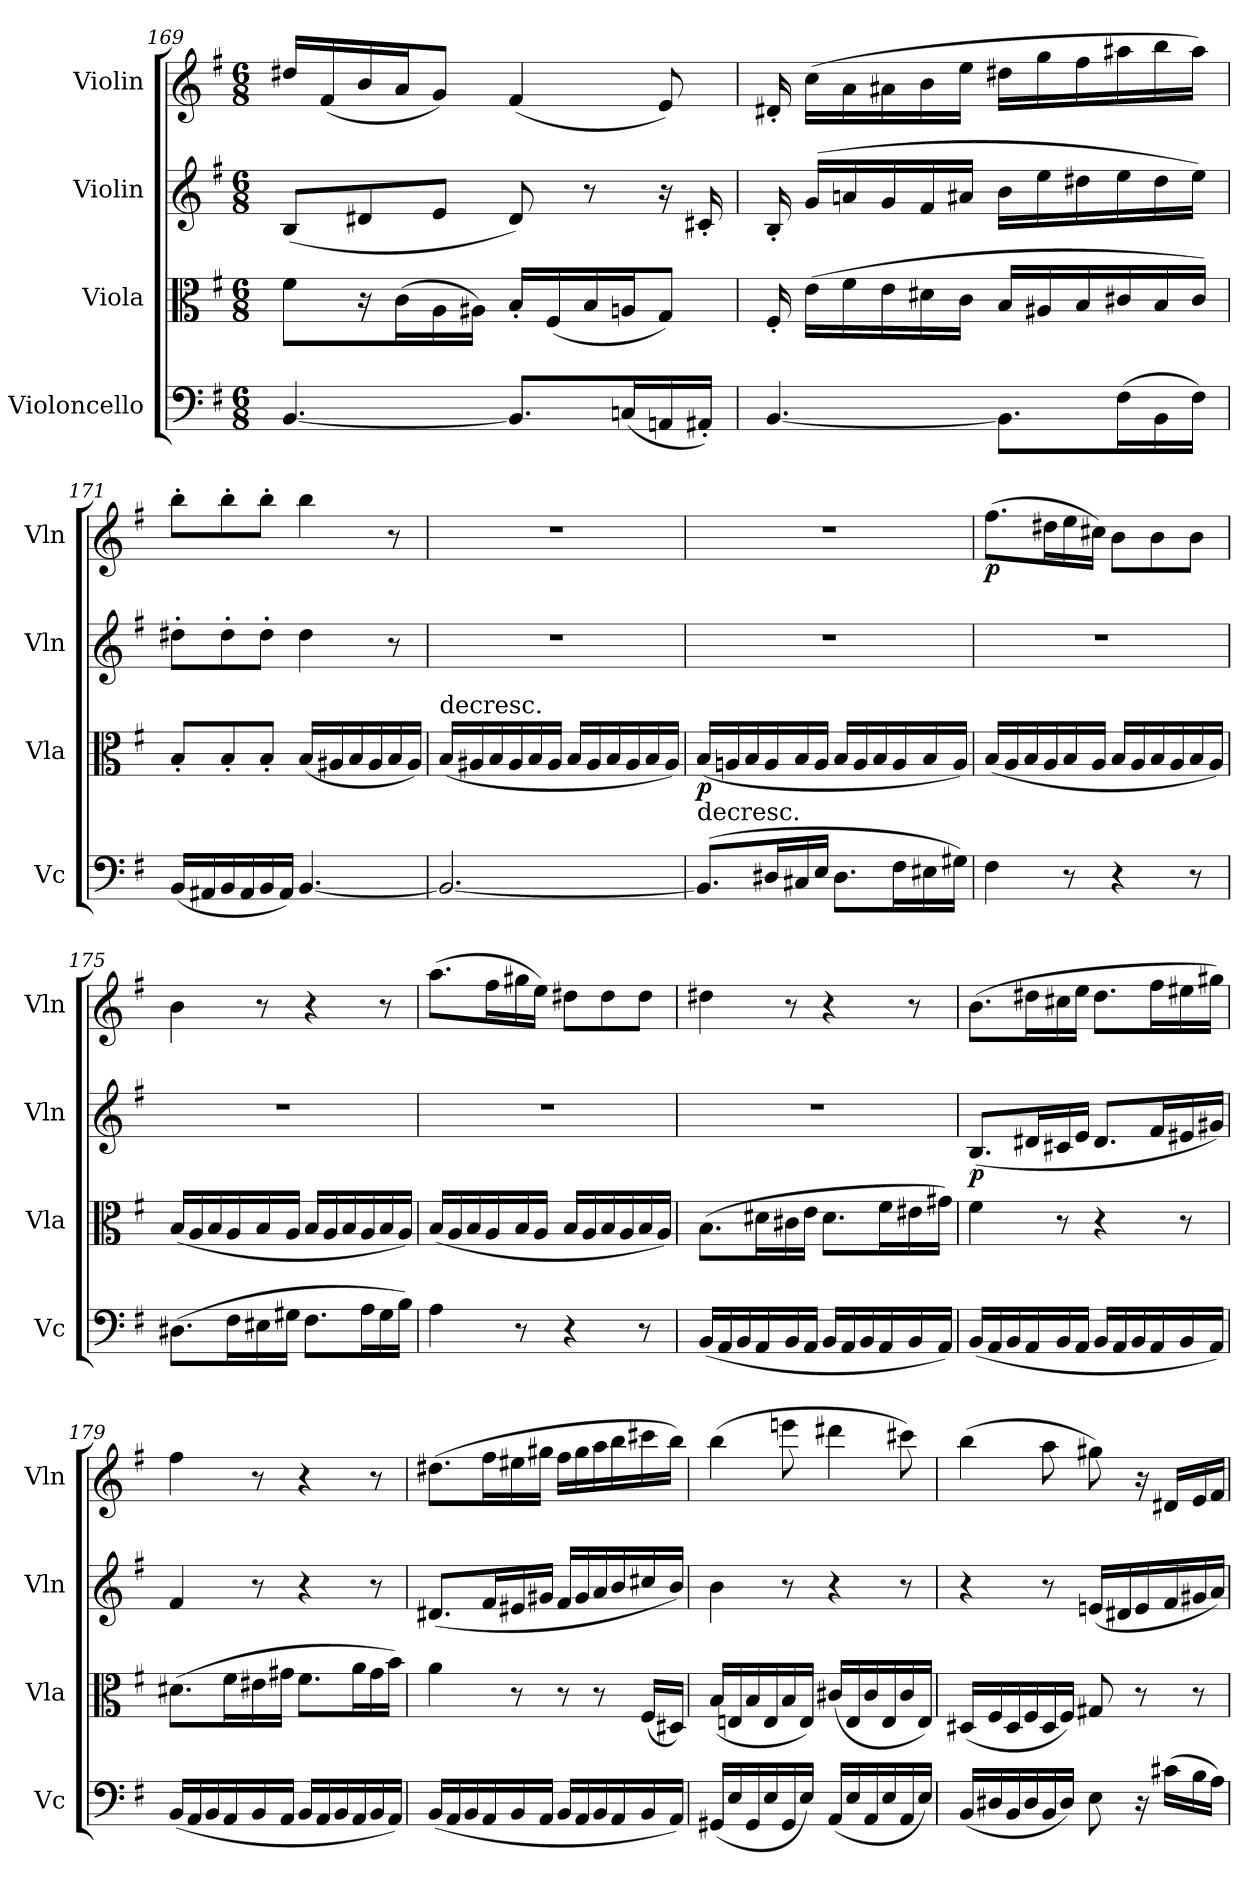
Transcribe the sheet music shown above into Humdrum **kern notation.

**kern	**kern	**dynam	**kern	**dynam	**kern	**dynam
*part4	*part3	*part3	*part2	*part2	*part1	*part1
*staff4	*staff3	*staff3	*staff2	*staff2	*staff1	*staff1
*I"Violoncello	*I"Viola	*	*I"Violin	*	*I"Violin	*
*I'Vc	*I'Vla	*	*I'Vln	*	*I'Vln	*
*clefF4	*clefC3	*	*clefG2	*	*clefG2	*
*k[f#]	*k[f#]	*	*k[f#]	*	*k[f#]	*
*M6/8	*M6/8	*	*M6/8	*	*M6/8	*
=169	=169	=169	=169	=169	=169	=169
[4.BB/	8f#\L	.	(8B/L	.	16dd#X/LL	.
.	.	.	.	.	(16f#/	.
.	16r	.	8d#X/	.	16b/	.
.	(16c\L	.	.	.	16a/J	.
.	16A\	.	8e/J	.	8g/J)	.
.	16A#X\JJ)	.	.	.	.	.
8.BB/L]	16B'/LL	.	8d#/)	.	(4f#/	.
.	(16F#/	.	.	.	.	.
.	16B/	.	8r	.	.	.
(16Cn/L	16An/J	.	.	.	.	.
16AAn/	8G/J)	.	16r	.	8e/)	.
16AA#X'/JJ)	.	.	16c#X'/	.	.	.
=170	=170	=170	=170	=170	=170	=170
[4.BB/	16F#'/	.	16B'/	.	16d#X'/	.
.	(16e\LL	.	(16g/LL	.	(16cc\LL	.
.	16f#\	.	16an/	.	16a\	.
.	16e\	.	16g/	.	16a#X\	.
.	16d#X\	.	16f#/	.	16b\	.
.	16c\JJ	.	16a#X/JJ	.	16ee\JJ	.
8.BB\L]	16B/LL	.	16b\LL	.	16dd#X\LL	.
.	16A#X/	.	16ee\	.	16gg\	.
.	16B/	.	16dd#X\	.	16ff#\	.
(16F#\L	16c#X/	.	16ee\	.	16aa#X\	.
16BB\	16B/	.	16dd#\	.	16bb\	.
16F#\JJ)	16c#/JJ)	.	16ee\JJ)	.	16aa#\JJ)	.
=171	=171	=171	=171	=171	=171	=171
(16BB/LL	8B'/L	.	8dd#X'\L	.	8bb'\L	.
16AA#X/	.	.	.	.	.	.
16BB/	8B'/	.	8dd#'\	.	8bb'\	.
16AA#/	.	.	.	.	.	.
16BB/	8B'/J	.	8dd#'\J	.	8bb'\J	.
16AA#/JJ)	.	.	.	.	.	.
[4.BB/	(16B/LL	.	4dd#\	.	4bb\	.
.	16A#X/	.	.	.	.	.
.	16B/	.	.	.	.	.
.	16A#/	.	.	.	.	.
.	16B/	.	8r	.	8r	.
.	16A#/JJ)	.	.	.	.	.
=172	=172	=172	=172	=172	=172	=172
!	!LO:TX:t=decresc.	!	!	!	!	!
2.BB/_	(16B/LL	.	2.r	.	2.r	.
.	16A#X/	.	.	.	.	.
.	16B/	.	.	.	.	.
.	16A#/	.	.	.	.	.
.	16B/	.	.	.	.	.
.	16A#/JJ	.	.	.	.	.
.	16B/LL	.	.	.	.	.
.	16A#/	.	.	.	.	.
.	16B/	.	.	.	.	.
.	16A#/	.	.	.	.	.
.	16B/	.	.	.	.	.
.	16A#/JJ)	.	.	.	.	.
=173	=173	=173	=173	=173	=173	=173
!LO:TX:t=decresc.	!	!	!	!	!	!
(8.BB/L]	(16B/LL	p	2.r	.	2.r	.
.	16An/	.	.	.	.	.
.	16B/	.	.	.	.	.
16D#X/L	16A/	.	.	.	.	.
16C#X/	16B/	.	.	.	.	.
16E/JJ	16A/JJ	.	.	.	.	.
8.D#\L	16B/LL	.	.	.	.	.
.	16A/	.	.	.	.	.
.	16B/	.	.	.	.	.
16F#\L	16A/	.	.	.	.	.
16E#X\	16B/	.	.	.	.	.
16G#X\JJ)	16A/JJ)	.	.	.	.	.
=174	=174	=174	=174	=174	=174	=174
4F#\	(16B/LL	.	2.r	.	(8.ff#\L	p
.	16A/	.	.	.	.	.
.	16B/	.	.	.	.	.
.	16A/	.	.	.	16dd#X\L	.
8r	16B/	.	.	.	16ee\	.
.	16A/JJ	.	.	.	16cc#X\JJ)	.
4r	16B/LL	.	.	.	8b\L	.
.	16A/	.	.	.	.	.
.	16B/	.	.	.	8b\	.
.	16A/	.	.	.	.	.
8r	16B/	.	.	.	8b\J	.
.	16A/JJ)	.	.	.	.	.
=175	=175	=175	=175	=175	=175	=175
(8.D#X\L	(16B/LL	.	2.r	.	4b\	.
.	16A/	.	.	.	.	.
.	16B/	.	.	.	.	.
16F#\L	16A/	.	.	.	.	.
16E#X\	16B/	.	.	.	8r	.
16G#X\JJ	16A/JJ	.	.	.	.	.
8.F#\L	16B/LL	.	.	.	4r	.
.	16A/	.	.	.	.	.
.	16B/	.	.	.	.	.
16A\L	16A/	.	.	.	.	.
16G#\	16B/	.	.	.	8r	.
16B\JJ)	16A/JJ)	.	.	.	.	.
=176	=176	=176	=176	=176	=176	=176
4A\	(16B/LL	.	2.r	.	(8.aa\L	.
.	16A/	.	.	.	.	.
.	16B/	.	.	.	.	.
.	16A/	.	.	.	16ff#\L	.
8r	16B/	.	.	.	16gg#X\	.
.	16A/JJ	.	.	.	16ee\JJ)	.
4r	16B/LL	.	.	.	8dd#X\L	.
.	16A/	.	.	.	.	.
.	16B/	.	.	.	8dd#\	.
.	16A/	.	.	.	.	.
8r	16B/	.	.	.	8dd#\J	.
.	16A/JJ)	.	.	.	.	.
=177	=177	=177	=177	=177	=177	=177
(16BB/LL	(8.B\L	.	2.r	.	4dd#X\	.
16AA/	.	.	.	.	.	.
16BB/	.	.	.	.	.	.
16AA/	16d#X\L	.	.	.	.	.
16BB/	16c#X\	.	.	.	8r	.
16AA/JJ	16e\JJ	.	.	.	.	.
16BB/LL	8.d#\L	.	.	.	4r	.
16AA/	.	.	.	.	.	.
16BB/	.	.	.	.	.	.
16AA/	16f#\L	.	.	.	.	.
16BB/	16e#X\	.	.	.	8r	.
16AA/JJ)	16g#X\JJ)	.	.	.	.	.
=178	=178	=178	=178	=178	=178	=178
(16BB/LL	4f#\	.	(8.B/L	p	(8.b\L	.
16AA/	.	.	.	.	.	.
16BB/	.	.	.	.	.	.
16AA/	.	.	16d#X/L	.	16dd#X\L	.
16BB/	8r	.	16c#X/	.	16cc#X\	.
16AA/JJ	.	.	16e/JJ	.	16ee\JJ	.
16BB/LL	4r	.	8.d#/L	.	8.dd#\L	.
16AA/	.	.	.	.	.	.
16BB/	.	.	.	.	.	.
16AA/	.	.	16f#/L	.	16ff#\L	.
16BB/	8r	.	16e#X/	.	16ee#X\	.
16AA/JJ)	.	.	16g#X/JJ)	.	16gg#X\JJ)	.
=179	=179	=179	=179	=179	=179	=179
(16BB/LL	(8.d#X\L	.	4f#/	.	4ff#\	.
16AA/	.	.	.	.	.	.
16BB/	.	.	.	.	.	.
16AA/	16f#\L	.	.	.	.	.
16BB/	16e#X\	.	8r	.	8r	.
16AA/JJ	16g#X\JJ	.	.	.	.	.
16BB/LL	8.f#\L	.	4r	.	4r	.
16AA/	.	.	.	.	.	.
16BB/	.	.	.	.	.	.
16AA/	16a\L	.	.	.	.	.
16BB/	16g#\	.	8r	.	8r	.
16AA/JJ)	16b\JJ)	.	.	.	.	.
=180	=180	=180	=180	=180	=180	=180
(16BB/LL	4a\	.	(8.d#X/L	.	(8.dd#X\L	.
16AA/	.	.	.	.	.	.
16BB/	.	.	.	.	.	.
16AA/	.	.	16f#/L	.	16ff#\L	.
16BB/	8r	.	16e#X/	.	16ee#X\	.
16AA/JJ	.	.	16g#X/JJ	.	16gg#X\JJ	.
16BB/LL	8r	.	16f#/LL	.	16ff#\LL	.
16AA/	.	.	16g#/	.	16gg#\	.
16BB/	8r	.	16a/	.	16aa\	.
16AA/	.	.	16b/	.	16bb\	.
16BB/	(16F#/LL	.	16cc#X/	.	16ccc#X\	.
16AA/JJ)	16D#X/JJ)	.	16b/JJ)	.	16bb\JJ)	.
=181	=181	=181	=181	=181	=181	=181
(16GG#X/LL	(16B/LL	.	4b\	.	(4bb\	.
16E/	16En/	.	.	.	.	.
16GG#/	16B/	.	.	.	.	.
16E/	16E/	.	.	.	.	.
16GG#/	16B/	.	8r	.	8eeen\	.
16E/JJ)	16E/JJ)	.	.	.	.	.
(16AA/LL	(16c#X/LL	.	4r	.	4ddd#X\	.
16E/	16E/	.	.	.	.	.
16AA/	16c#/	.	.	.	.	.
16E/	16E/	.	.	.	.	.
16AA/	16c#/	.	8r	.	8ccc#X\)	.
16E/JJ)	16E/JJ)	.	.	.	.	.
=182	=182	=182	=182	=182	=182	=182
(16BB/LL	(16D#X/LL	.	4r	.	(4bb\	.
16D#X/	16F#/	.	.	.	.	.
16BB/	16D#/	.	.	.	.	.
16D#/	16F#/	.	.	.	.	.
16BB/	16D#/	.	8r	.	8aa\	.
16D#/JJ)	16F#/JJ)	.	.	.	.	.
8E\	8G#X/	.	(16en/LL	.	8gg#X\)	.
.	.	.	16d#X/	.	.	.
16r	8r	.	16e/	.	16r	.
(16c#X\LL	.	.	16f#/	.	16d#X/LL	.
16B\	8r	.	16g#X/	.	16e/	.
16A\JJ)	.	.	16a/JJ)	.	16f#/JJ	.
=	=	=	=	=	=	=
*-	*-	*-	*-	*-	*-	*-
